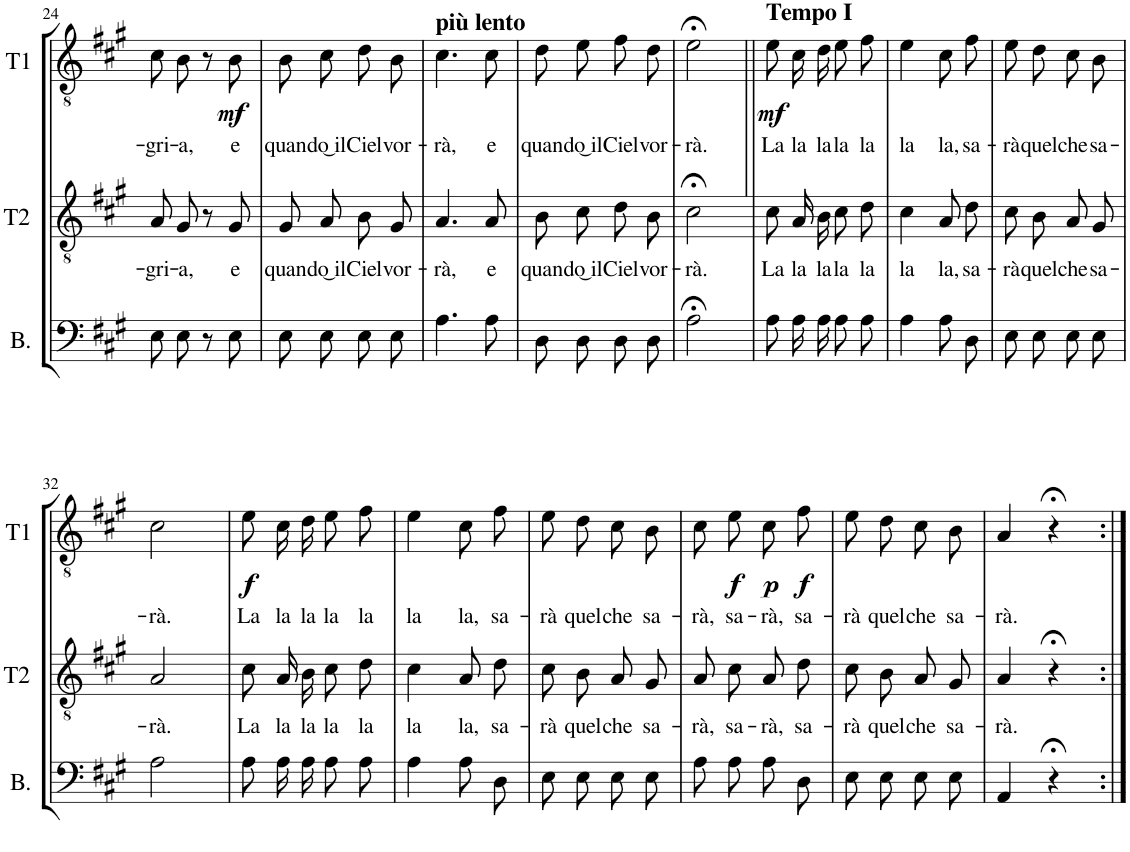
**kern	**kern	**text	**kern	**text	**dynam
*part3	*part2	*part2	*part1	*part1	*part1
*staff3	*staff2	*staff2	*staff1	*staff1	*staff1
*I"Basso	*I"Tenore II	*	*I"Tenore I	*	*
*I'B.	*I'T2	*	*I'T1	*	*
!!LO:PB:g=z
*clefF4	*clefGv2	*	*clefGv2	*	*
*k[f#c#g#]	*k[f#c#g#]	*	*k[f#c#g#]	*	*
*M2/4	*M2/4	*	*M2/4	*	*
=24	=24	=24	=24	=24	=24
!	!	!LO:LY:b	!	!LO:LY:b	!
8E\L	8A/L	-gri-	8c#\L	-gri-	.
!	!	!LO:LY:b	!	!LO:LY:b	!
8E\J	8G#/J	-a,	8B\J	-a,	.
8r	8r	.	8r	.	.
!	!	!LO:LY:b	!	!LO:LY:b	!LO:DY:b
8E\	8G#/	e	8B\	e	mf
=25	=25	=25	=25	=25	=25
!	!	!LO:LY:b	!	!LO:LY:b	!
8E\L	8G#/L	quan-	8B\L	quan-	.
!	!	!LO:LY:b	!	!LO:LY:b	!
8E\J	8A/J	-do͜ il	8c#\J	-do͜ il	.
!	!	!LO:LY:b	!	!LO:LY:b	!
8E\L	8B/L	Ciel	8d\L	Ciel	.
!	!	!LO:LY:b	!	!LO:LY:b	!
8E\J	8G#/J	vor-	8B\J	vor-	.
=26	=26	=26	=26	=26	=26
!	!	!	!LO:TX:a:B:t=più lento	!	!
!	!	!LO:LY:b	!	!LO:LY:b	!
4.A\	4.A/	-rà,	4.c#\	-rà,	.
!	!	!LO:LY:b	!	!LO:LY:b	!
8A\	8A/	e	8c#\	e	.
=27	=27	=27	=27	=27	=27
!	!	!LO:LY:b	!	!LO:LY:b	!
8D\L	8B\L	quan-	8d\L	quan-	.
!	!	!LO:LY:b	!	!LO:LY:b	!
8D\J	8c#\J	-do͜ il	8e\J	-do͜ il	.
!	!	!LO:LY:b	!	!LO:LY:b	!
8D\L	8d\L	Ciel	8f#\L	Ciel	.
!	!	!LO:LY:b	!	!LO:LY:b	!
8D\J	8B\J	vor-	8d\J	vor-	.
=28	=28	=28	=28	=28	=28
!	!	!LO:LY:b	!	!LO:LY:b	!
2A;<\	2c#;<\	-rà.	2e;<\	-rà.	.
=29||	=29||	=29||	=29||	=29||	=29||
!	!	!	!LO:TX:a:B:t=Tempo I	!	!
!	!	!LO:LY:b	!	!LO:LY:b	!LO:DY:b
8A\L	8c#\L	La	8e\L	La	mf
!	!	!LO:LY:b	!	!LO:LY:b	!
16A\L	16A\L	la	16c#\L	la	.
!	!	!LO:LY:b	!	!LO:LY:b	!
16A\JJ	16B\JJ	la	16d\JJ	la	.
!	!	!LO:LY:b	!	!LO:LY:b	!
8A\L	8c#\L	la	8e\L	la	.
!	!	!LO:LY:b	!	!LO:LY:b	!
8A\J	8d\J	la	8f#\J	la	.
=30	=30	=30	=30	=30	=30
!	!	!LO:LY:b	!	!LO:LY:b	!
4A\	4c#\	la	4e\	la	.
!	!	!LO:LY:b	!	!LO:LY:b	!
8A\L	8A\L	la,	8c#\L	la,	.
!	!	!LO:LY:b	!	!LO:LY:b	!
8D\J	8d\J	sa-	8f#\J	sa-	.
=31	=31	=31	=31	=31	=31
!	!	!LO:LY:b	!	!LO:LY:b	!
8E\L	8c#\L	-rà	8e\L	-rà	.
!	!	!LO:LY:b	!	!LO:LY:b	!
8E\J	8B\J	quel	8d\J	quel	.
!	!	!LO:LY:b	!	!LO:LY:b	!
8E\L	8A/L	che	8c#\L	che	.
!	!	!LO:LY:b	!	!LO:LY:b	!
8E\J	8G#/J	sa-	8B\J	sa-	.
!!LO:LB:g=z
=32	=32	=32	=32	=32	=32
!	!	!LO:LY:b	!	!LO:LY:b	!
2A\	2A/	-rà.	2c#\	-rà.	.
=33	=33	=33	=33	=33	=33
!	!	!LO:LY:b	!	!LO:LY:b	!LO:DY:b
8A\L	8c#\L	La	8e\L	La	f
!	!	!LO:LY:b	!	!LO:LY:b	!
16A\L	16A\L	la	16c#\L	la	.
!	!	!LO:LY:b	!	!LO:LY:b	!
16A\JJ	16B\JJ	la	16d\JJ	la	.
!	!	!LO:LY:b	!	!LO:LY:b	!
8A\L	8c#\L	la	8e\L	la	.
!	!	!LO:LY:b	!	!LO:LY:b	!
8A\J	8d\J	la	8f#\J	la	.
=34	=34	=34	=34	=34	=34
!	!	!LO:LY:b	!	!LO:LY:b	!
4A\	4c#\	la	4e\	la	.
!	!	!LO:LY:b	!	!LO:LY:b	!
8A\L	8A\L	la,	8c#\L	la,	.
!	!	!LO:LY:b	!	!LO:LY:b	!
8D\J	8d\J	sa-	8f#\J	sa-	.
=35	=35	=35	=35	=35	=35
!	!	!LO:LY:b	!	!LO:LY:b	!
8E\L	8c#\L	-rà	8e\L	-rà	.
!	!	!LO:LY:b	!	!LO:LY:b	!
8E\J	8B\J	quel	8d\J	quel	.
!	!	!LO:LY:b	!	!LO:LY:b	!
8E\L	8A/L	che	8c#\L	che	.
!	!	!LO:LY:b	!	!LO:LY:b	!
8E\J	8G#/J	sa-	8B\J	sa-	.
=36	=36	=36	=36	=36	=36
!	!	!LO:LY:b	!	!LO:LY:b	!
8A\L	8A\L	-rà,	8c#\L	-rà,	.
!	!	!LO:LY:b	!	!LO:LY:b	!LO:DY:b
8A\J	8c#\J	sa-	8e\J	sa-	f
!	!	!LO:LY:b	!	!LO:LY:b	!LO:DY:b
8A\L	8A\L	-rà,	8c#\L	-rà,	p
!	!	!LO:LY:b	!	!LO:LY:b	!LO:DY:b
8D\J	8d\J	sa-	8f#\J	sa-	f
=37	=37	=37	=37	=37	=37
!	!	!LO:LY:b	!	!LO:LY:b	!
8E\L	8c#\L	-rà	8e\L	-rà	.
!	!	!LO:LY:b	!	!LO:LY:b	!
8E\J	8B\J	quel	8d\J	quel	.
!	!	!LO:LY:b	!	!LO:LY:b	!
8E\L	8A/L	che	8c#\L	che	.
!	!	!LO:LY:b	!	!LO:LY:b	!
8E\J	8G#/J	sa-	8B\J	sa-	.
=38	=38	=38	=38	=38	=38
!	!	!LO:LY:b	!	!LO:LY:b	!
4AA/	4A/	-rà.	4A/	-rà.	.
4r;<	4r;<	.	4r;<	.	.
=:|!	=:|!	=:|!	=:|!	=:|!	=:|!
*-	*-	*-	*-	*-	*-
